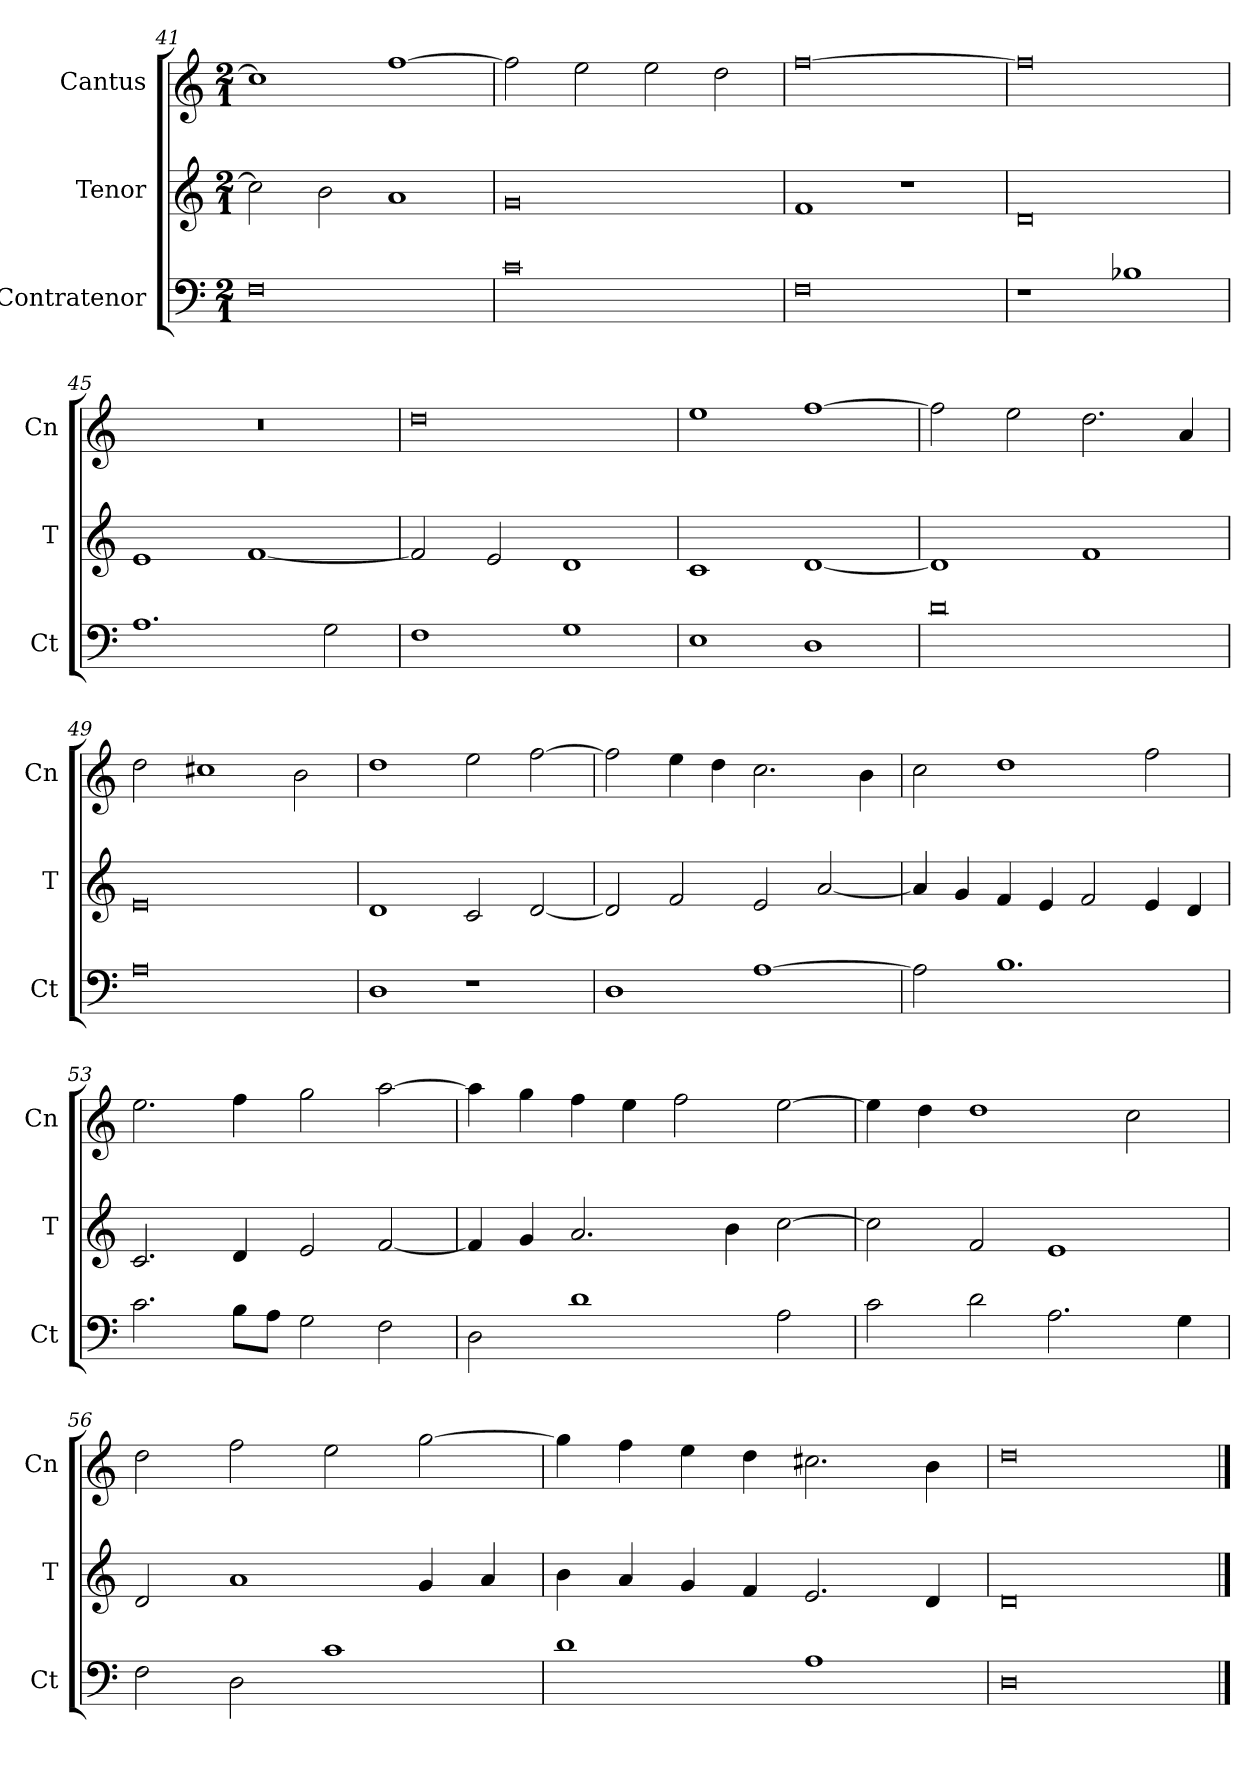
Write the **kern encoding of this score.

**kern	**kern	**kern
*part3	*part2	*part1
*staff3	*staff2	*staff1
*I"Contratenor	*I"Tenor	*I"Cantus
*I'Ct	*I'T	*I'Cn
*clefF4	*clefG2	*clefG2
*k[]	*k[]	*k[]
*M2/1	*M2/1	*M2/1
=41	=41	=41
0F	2cc]	1cc]
.	2b	.
.	1a	[1ff
=42	=42	=42
0c	0g	2ff]
.	.	2ee
.	.	2ee
.	.	2dd
=43	=43	=43
0F	1f	[0ff
.	1r	.
=44	=44	=44
1r	0d	0ff]
1B-X	.	.
=45	=45	=45
1.A	1e	0r
.	[1f	.
2G	.	.
=46	=46	=46
1F	2f]	0dd
.	2e	.
1G	1d	.
=47	=47	=47
1E	1c	1ee
1D	[1d	[1ff
=48	=48	=48
0d	1d]	2ff]
.	.	2ee
.	1f	2.dd
.	.	4a
=49	=49	=49
0A	0e	2dd
.	.	1cc#X
.	.	2b
=50	=50	=50
1D	1d	1dd
1r	2c	2ee
.	[2d	[2ff
=51	=51	=51
1D	2d]	2ff]
.	2f	4ee
.	.	4dd
[1A	2e	2.cc
.	[2a	.
.	.	4b
=52	=52	=52
2A]	4a]	2cc
.	4g	.
1.B	4f	1dd
.	4e	.
.	2f	.
.	4e	2ff
.	4d	.
=53	=53	=53
2.c	2.c	2.ee
8BL	4d	4ff
8AJ	.	.
2G	2e	2gg
2F	[2f	[2aa
=54	=54	=54
2D	4f]	4aa]
.	4g	4gg
1d	2.a	4ff
.	.	4ee
.	.	2ff
.	4b	.
2A	[2cc	[2ee
=55	=55	=55
2c	2cc]	4ee]
.	.	4dd
2d	2f	1dd
2.A	1e	.
.	.	2cc
4G	.	.
=56	=56	=56
2F	2d	2dd
2D	1a	2ff
1c	.	2ee
.	4g	[2gg
.	4a	.
=57	=57	=57
1d	4b	4gg]
.	4a	4ff
.	4g	4ee
.	4f	4dd
1A	2.e	2.cc#X
.	4d	4b
=58	=58	=58
0D	0d	0dd
==	==	==
*-	*-	*-
